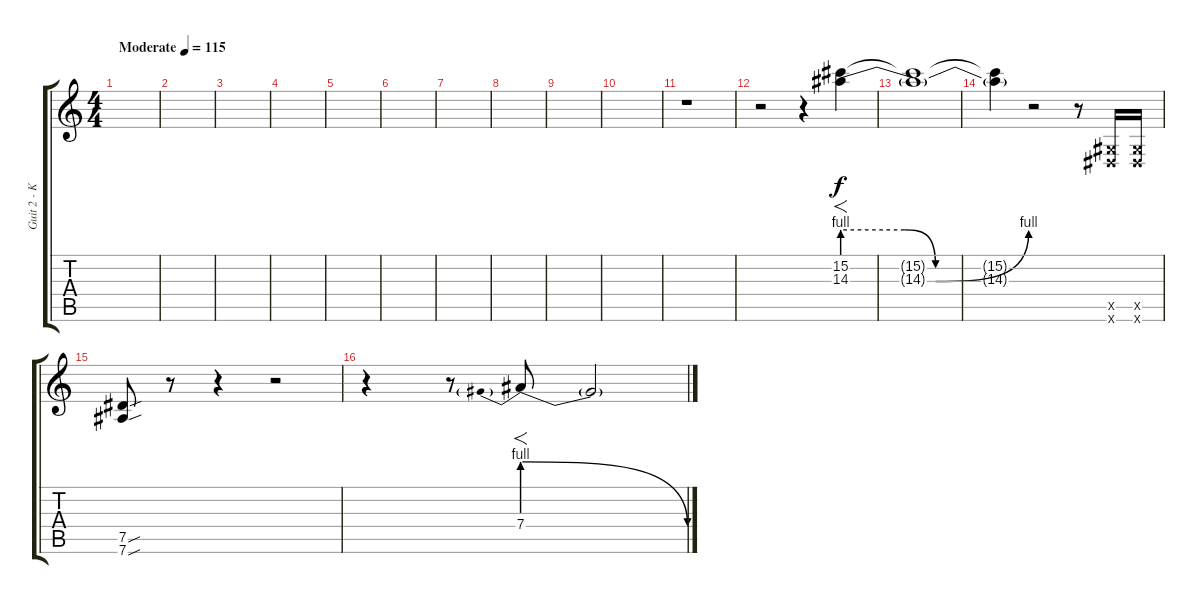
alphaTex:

\track ("Guit 2 - Kirk Hammett?" "Guit 2 - K") {instrument distortionguitar}
\staff {score tabs}
\tuning (Eb4 Bb3 Gb3 Db3 Ab2 Eb2) {hide}
\ts (4 4)
\tempo (115 "Moderate")
\clef g2
\ks c
|
|
|
|
|
|
|
|
|
|
r.1 |
r.2 r.4 (15.2 14.3{be (custom 0 4 20 4 30 0 60 4)}).4{f} |
(15.2{t} 14.3{t}).1 |
(15.2{t} 14.3{t}).4 r.2 r.8 (0.5{x} 0.6{x}).16 (0.5{x} 0.6{x}).16 |
(7.5{sou} 7.6{sou}).8 r.8 r.4 r.2 |
r.4 r.8 7.4{be (prebendrelease 0 4 60 0)}.8{f} 7.4{t}.2
